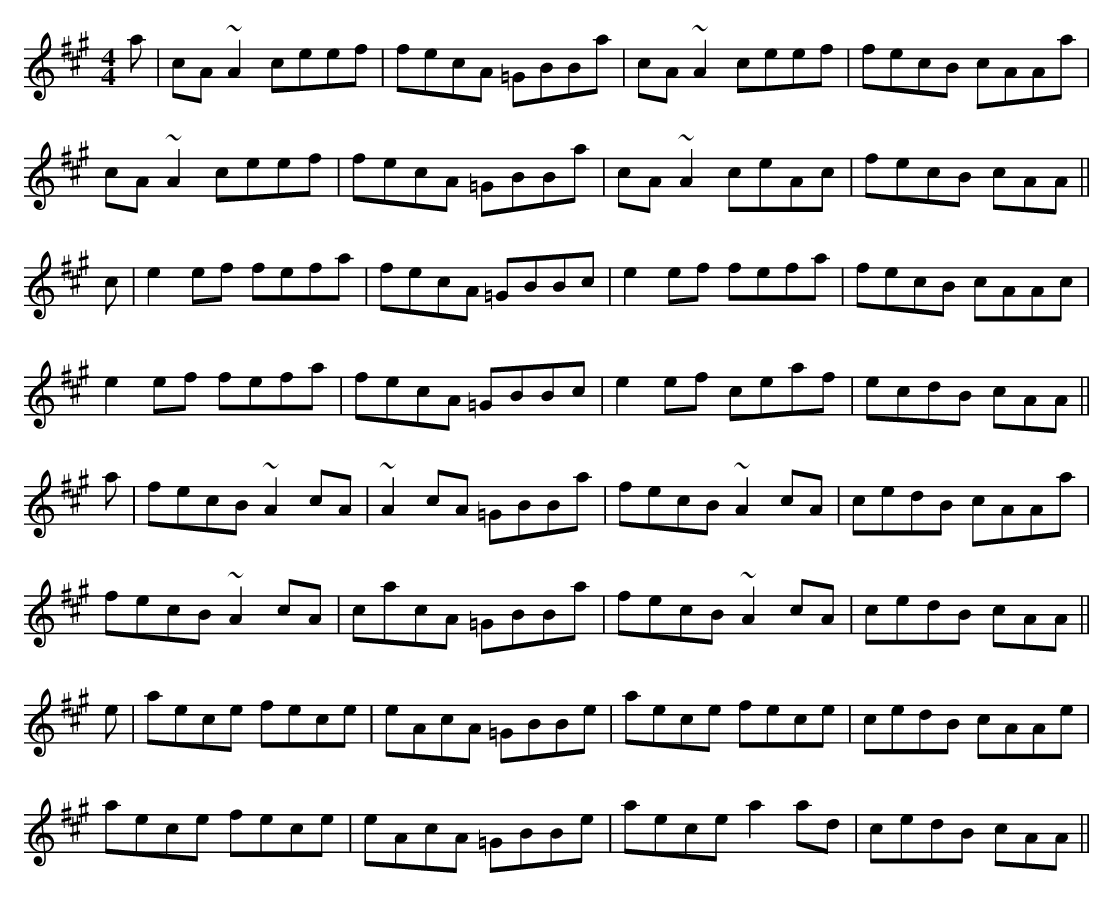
X:1
M:4/4
K:A
a|cA ~A2 ceef|fecA =GBBa|cA ~A2 ceef|fecB cAAa|
cA ~A2 ceef|fecA =GBBa|cA ~A2 ceAc|fecB cAA||
c|e2 ef fefa|fecA =GBBc|e2 ef fefa|fecB cAAc|
e2 ef fefa|fecA =GBBc|e2 ef ceaf|ecdB cAA||
a|fecB ~A2 cA|~A2 cA =GBBa|fecB ~A2 cA|cedB cAAa|
fecB ~A2 cA|cacA =GBBa|fecB ~A2 cA|cedB cAA||
e|aece fece|eAcA =GBBe|aece fece|cedB cAAe|
aece fece|eAcA =GBBe|aece a2 ad|cedB cAA||
